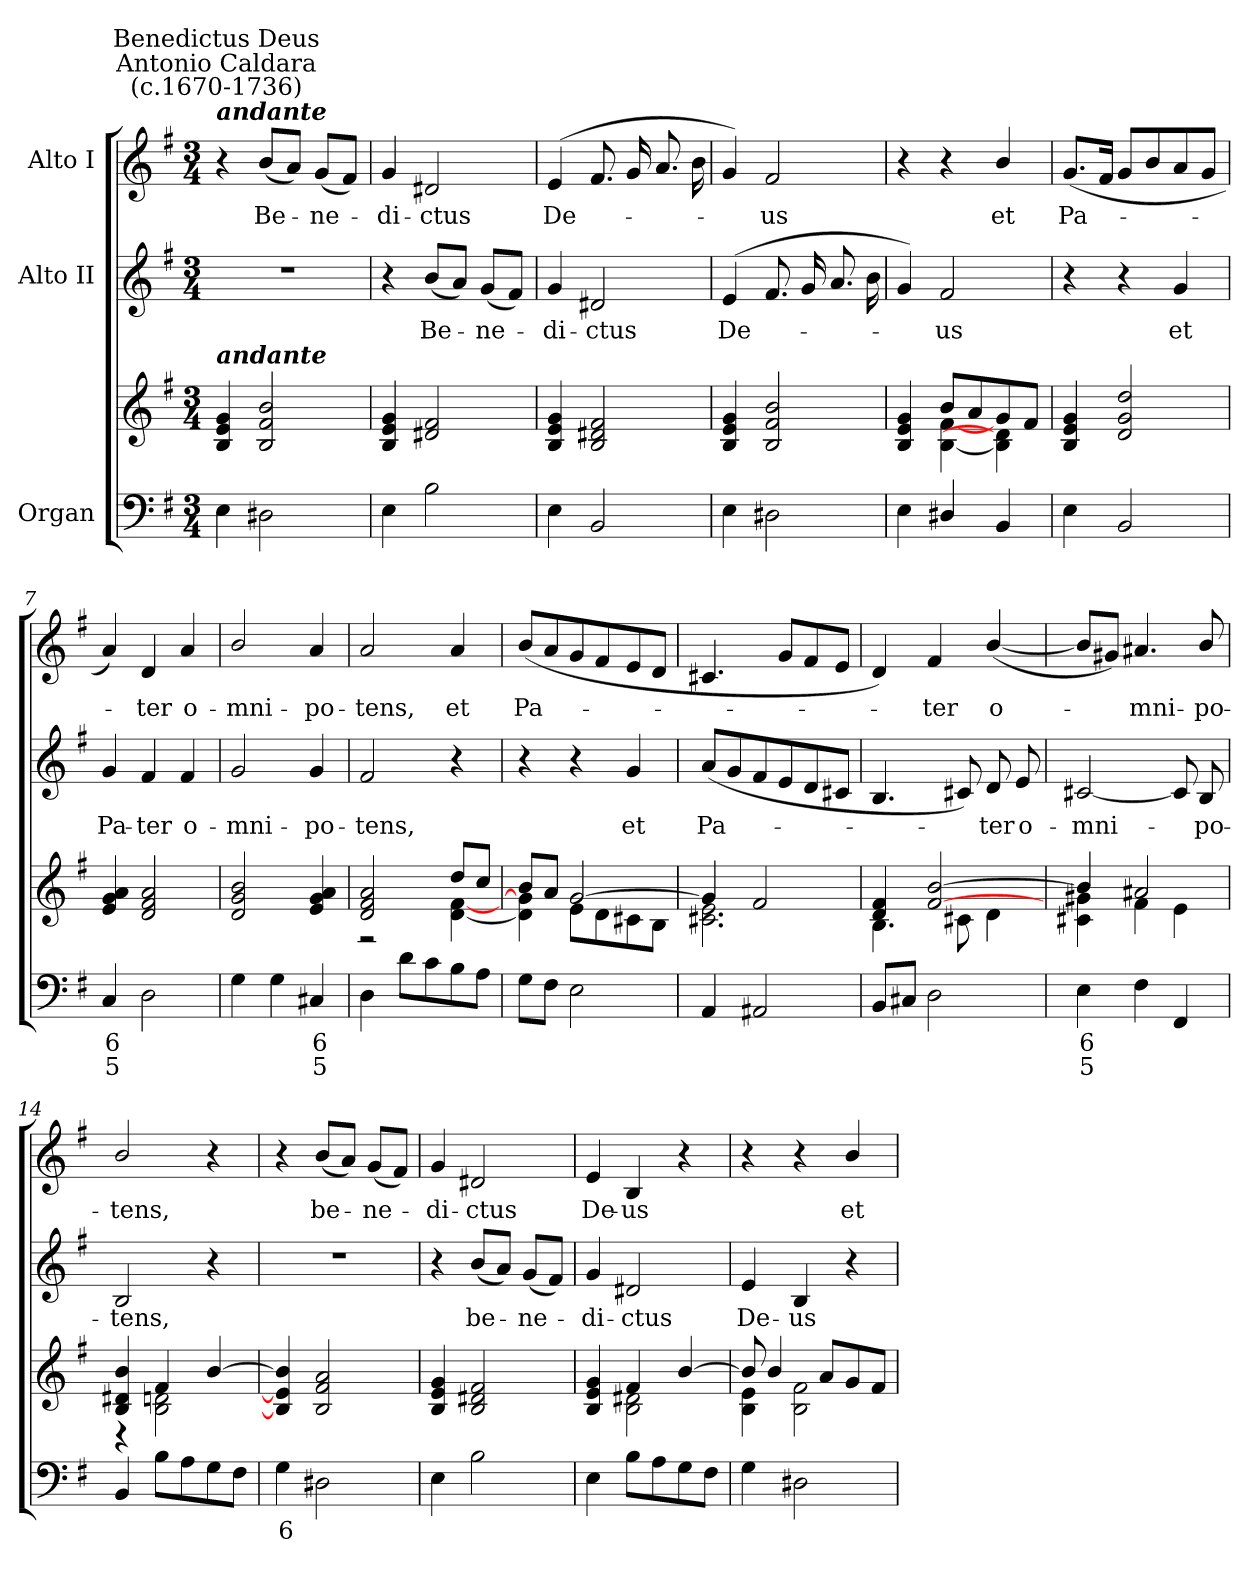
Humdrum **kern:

**kern	**text	**text	**kern	**kern	**text	**kern	**text
*part3	*part3	*part3	*part3	*part2	*part2	*part1	*part1
*staff4	*staff4	*staff4	*staff3	*staff2	*staff2	*staff1	*staff1
*I"Organ	*	*	*	*I"Alto II	*	*I"Alto I	*
*clefF4	*	*	*clefG2	*clefG2	*	*clefG2	*
*k[f#]	*	*	*k[f#]	*k[f#]	*	*k[f#]	*
*G:	*	*	*G:	*G:	*	*G:	*
*M3/4	*	*	*M3/4	*M3/4	*	*M3/4	*
=1	=1	=1	=1	=1	=1	=1	=1
*	*	*	*^	*	*	*	*
!	!	!	!	!	!	!	!LO:TX:a:Bi:t=andante	!
!	!	!	!	!	!	!	!LO:TX:a:cj:t=Antonio Caldara\n(c.1670-1736)	!
!	!	!	!	!	!	!	!LO:TX:a:cj:t=Benedictus Deus	!
!	!	!	!LO:TX:a:Bi:t=andante	!	!	!	!	!
!	!	!	!	!	!LO:N:vis=1	!	!	!
4E	.	.	4B/ 4e/ 4g/	2ryy	2.r	.	4r	.
!	!	!	!	!	!	!	!	!LO:LY:b
2D#X	.	.	2B/ 2f#/ 2b/	.	.	.	(<8bL	Be-
.	.	.	.	.	.	.	8aJ)	.
!	!	!	!	!	!	!	!	!LO:LY:b
.	.	.	.	4ryy	.	.	(<8gL	ne-
.	.	.	.	.	.	.	8f#J)	.
=2	=2	=2	=2	=2	=2	=2	=2	=2
!	!	!	!	!	!	!	!	!LO:LY:b
4E	.	.	4B/ 4e/ 4g/	2ryy	4r	.	4g	di-
!	!	!	!	!	!	!LO:LY:b	!	!LO:LY:b
2B	.	.	2d#X/ 2f#/	.	(<8bL	Be-	2d#X	-ctus
.	.	.	.	.	8aJ)	.	.	.
!	!	!	!	!	!	!LO:LY:b	!	!
.	.	.	.	4ryy	(<8gL	ne-	.	.
.	.	.	.	.	8f#J)	.	.	.
=3	=3	=3	=3	=3	=3	=3	=3	=3
!	!	!	!	!	!	!LO:LY:b	!	!LO:LY:b
4E	.	.	4B/ 4e/ 4g/	2ryy	4g	di-	(<4e	De-
!	!	!	!	!	!	!LO:LY:b	!	!
2BB	.	.	2B/ 2d#X/ 2f#/	.	2d#X	-ctus	8.f#L	.
.	.	.	.	.	.	.	16gL	.
.	.	.	.	4ryy	.	.	8.a	.
.	.	.	.	.	.	.	16bJ	.
=4	=4	=4	=4	=4	=4	=4	=4	=4
!	!	!	!	!	!	!LO:LY:b	!	!
4E	.	.	4B/ 4e/ 4g/	2ryy	(<4e	De-	4g)	.
!	!	!	!	!	!	!	!	!LO:LY:b
2D#X	.	.	2B/ 2f#/ 2b/	.	8.f#L	.	2f#	us
.	.	.	.	.	16gL	.	.	.
.	.	.	.	4ryy	8.a	.	.	.
.	.	.	.	.	16bJ	.	.	.
=5	=5	=5	=5	=5	=5	=5	=5	=5
4E	.	.	4B/ 4e/ 4g/	4ryy	4g)	.	4r	.
!	!	!	!	!	!	!LO:LY:b	!	!
4D#X/	.	.	8b/L	[4B\ [4f#\	2f#	us	4r	.
.	.	.	8a/	.	.	.	.	.
!	!	!	!	!	!	!	!	!LO:LY:b
4BB	.	.	8g/	4B\] 4d#\]	.	.	4b/	et
.	.	.	8f#/J	.	.	.	.	.
=6	=6	=6	=6	=6	=6	=6	=6	=6
!	!	!	!	!	!	!	!	!LO:LY:b
4E	.	.	4B/ 4e/ 4g/	2ryy	4r	.	(<8.gL	Pa-
.	.	.	.	.	.	.	16f#J	.
2BB	.	.	2d/ 2g/ 2dd/	.	4r	.	8gL	.
.	.	.	.	.	.	.	8b	.
!	!	!	!	!	!	!LO:LY:b	!	!
.	.	.	.	4ryy	4g	et	8a	.
.	.	.	.	.	.	.	8gJ	.
*	*	*	*v	*v	*	*	*	*
=7	=7	=7	=7	=7	=7	=7	=7
!	!LO:LY:b	!LO:LY:b	!	!	!LO:LY:b	!	!
4C	6	5	4e/ 4g/ 4a/	4g	Pa-	4a)	.
!	!	!	!	!	!LO:LY:b	!	!LO:LY:b
2D	.	.	2d/ 2f#/ 2a/	4f#	-ter	4d	ter
!	!	!	!	!	!LO:LY:b	!	!LO:LY:b
.	.	.	.	4f#	o-	4a	o-
!!LO:LB:g=z
=8	=8	=8	=8	=8	=8	=8	=8
*	*	*	*^	*	*	*	*
!	!	!	!	!LO:N:vis=1	!	!LO:LY:b	!	!LO:LY:b
4G	.	.	2d/ 2g/ 2b/	2.ryy	2g	-mni-	2b/	-mni-
4G	.	.	.	.	.	.	.	.
!	!LO:LY:b	!LO:LY:b	!	!	!	!LO:LY:b	!	!LO:LY:b
4C#X	6	5	4e/ 4g/ 4a/	.	4g	-po-	4a	-po-
=9	=9	=9	=9	=9	=9	=9	=9	=9
!	!	!	!	!	!	!LO:LY:b	!	!LO:LY:b
4D	.	.	2d/ 2f#/ 2a/	2r	2f#	-tens,	2a	-tens,
8dL	.	.	.	.	.	.	.	.
8c	.	.	.	.	.	.	.	.
!	!	!	!	!	!	!	!	!LO:LY:b
8B	.	.	8dd/L	[4d\ [4f#\	4r	.	4a	et
8AJ	.	.	8cc/J	.	.	.	.	.
=10	=10	=10	=10	=10	=10	=10	=10	=10
!	!	!	!	!	!	!	!	!LO:LY:b
8GL	.	.	8b/L	4d\] 4g\]	4r	.	(<8bL	Pa-
8F#J	.	.	8a/J	.	.	.	8a	.
2E	.	.	[2g/	8e\L	4r	.	8g	.
.	.	.	.	8d\	.	.	8f#	.
!	!	!	!	!	!	!LO:LY:b	!	!
.	.	.	.	8c#X\	4g	et	8e	.
.	.	.	.	8B\J	.	.	8dJ	.
=11	=11	=11	=11	=11	=11	=11	=11	=11
!	!	!	!	!	!	!LO:LY:b	!	!
4AA	.	.	4g/]	2.c#X\ 2.e\	(<8aL	Pa-	4.c#X	.
.	.	.	.	.	8g	.	.	.
2AA#X	.	.	2f#/	.	8f#	.	.	.
.	.	.	.	.	8e	.	8gL	.
.	.	.	.	.	8d	.	8f#	.
.	.	.	.	.	8c#XJ	.	8eJ	.
=12	=12	=12	=12	=12	=12	=12	=12	=12
8BBL	.	.	4d/ 4f#/	4.B\	4.B	.	4d)	.
8C#XJ	.	.	.	.	.	.	.	.
!	!	!	!	!	!	!	!	!LO:LY:b
2D	.	.	[2f#/ [2b/	.	.	.	4f#	ter
.	.	.	.	8c#X\	8c#X)	.	.	.
!	!	!	!	!	!	!LO:LY:b	!	!LO:LY:b
.	.	.	.	4d\	8d	ter	(<[4b/	o-
!	!	!	!	!	!	!LO:LY:b	!	!
.	.	.	.	.	8e	o-	.	.
=13	=13	=13	=13	=13	=13	=13	=13	=13
!	!LO:LY:b	!LO:LY:b	!	!	!	!LO:LY:b	!	!
4E	6	5	4b/]	4c#X\ 4g#X\	[2c#X	-mni-	8bL]	.
.	.	.	.	.	.	.	8g#XJ)	.
!	!	!	!	!	!	!	!	!LO:LY:b
4F#	.	.	2a#X/	4f#\	.	.	4.a#X	mni-
4FF#	.	.	.	4e\	8c#]	.	.	.
!	!	!	!	!	!	!LO:LY:b	!	!LO:LY:b
.	.	.	.	.	8B	po-	8b/	-po-
=14	=14	=14	=14	=14	=14	=14	=14	=14
!	!	!	!	!	!	!LO:LY:b	!	!LO:LY:b
4BB	.	.	4B/ 4d#X/ 4b/	4r	2B	-tens,	2b/	-tens,
8BL	.	.	4f#/	2B\ 2d\	.	.	.	.
8A	.	.	.	.	.	.	.	.
8G	.	.	[4b/	.	4r	.	4r	.
8F#J	.	.	.	.	.	.	.	.
=15	=15	=15	=15	=15	=15	=15	=15	=15
!	!LO:LY:b	!	!	!LO:N:vis=1	!LO:N:vis=1	!	!	!
4G	6	.	4B/] 4e/] 4b/]	2.ryy	2.r	.	4r	.
!	!	!	!	!	!	!	!	!LO:LY:b
2D#X	.	.	2B/ 2f#/ 2a/	.	.	.	(<8bL	be-
.	.	.	.	.	.	.	8aJ)	.
!	!	!	!	!	!	!	!	!LO:LY:b
.	.	.	.	.	.	.	(<8gL	ne-
.	.	.	.	.	.	.	8f#J)	.
!!LO:LB:g=z
=16	=16	=16	=16	=16	=16	=16	=16	=16
!	!	!	!	!LO:N:vis=1	!	!	!	!LO:LY:b
4E	.	.	4B/ 4e/ 4g/	2.ryy	4r	.	4g	di-
!	!	!	!	!	!	!LO:LY:b	!	!LO:LY:b
2B\	.	.	2B/ 2d#X/ 2f#/	.	(<8bL	be-	2d#X	-ctus
.	.	.	.	.	8aJ)	.	.	.
!	!	!	!	!	!	!LO:LY:b	!	!
.	.	.	.	.	(<8gL	ne-	.	.
.	.	.	.	.	8f#J)	.	.	.
=17	=17	=17	=17	=17	=17	=17	=17	=17
!	!	!	!	!	!	!LO:LY:b	!	!LO:LY:b
4E	.	.	4B/ 4e/ 4g/	4ryy	4g	di-	4e	De-
!	!	!	!	!	!	!LO:LY:b	!	!LO:LY:b
8BL	.	.	4f#/	2B\ 2d#X\	2d#X	-ctus	4B	-us
8A	.	.	.	.	.	.	.	.
8G	.	.	[4b/	.	.	.	4r	.
8F#J	.	.	.	.	.	.	.	.
=18	=18	=18	=18	=18	=18	=18	=18	=18
!	!	!	!	!	!	!LO:LY:b	!	!
4G	.	.	8b/]	4B\ 4e\	4e	De-	4r	.
.	.	.	4b/	.	.	.	.	.
!	!	!	!	!	!	!LO:LY:b	!	!
2D#X	.	.	.	2B\ 2f#\	4B	-us	4r	.
.	.	.	8a/L	.	.	.	.	.
!	!	!	!	!	!	!	!	!LO:LY:b
.	.	.	8g/	.	4r	.	4b/	et
.	.	.	8f#/J	.	.	.	.	.
*	*	*	*v	*v	*	*	*	*
=	=	=	=	=	=	=	=
*-	*-	*-	*-	*-	*-	*-	*-
